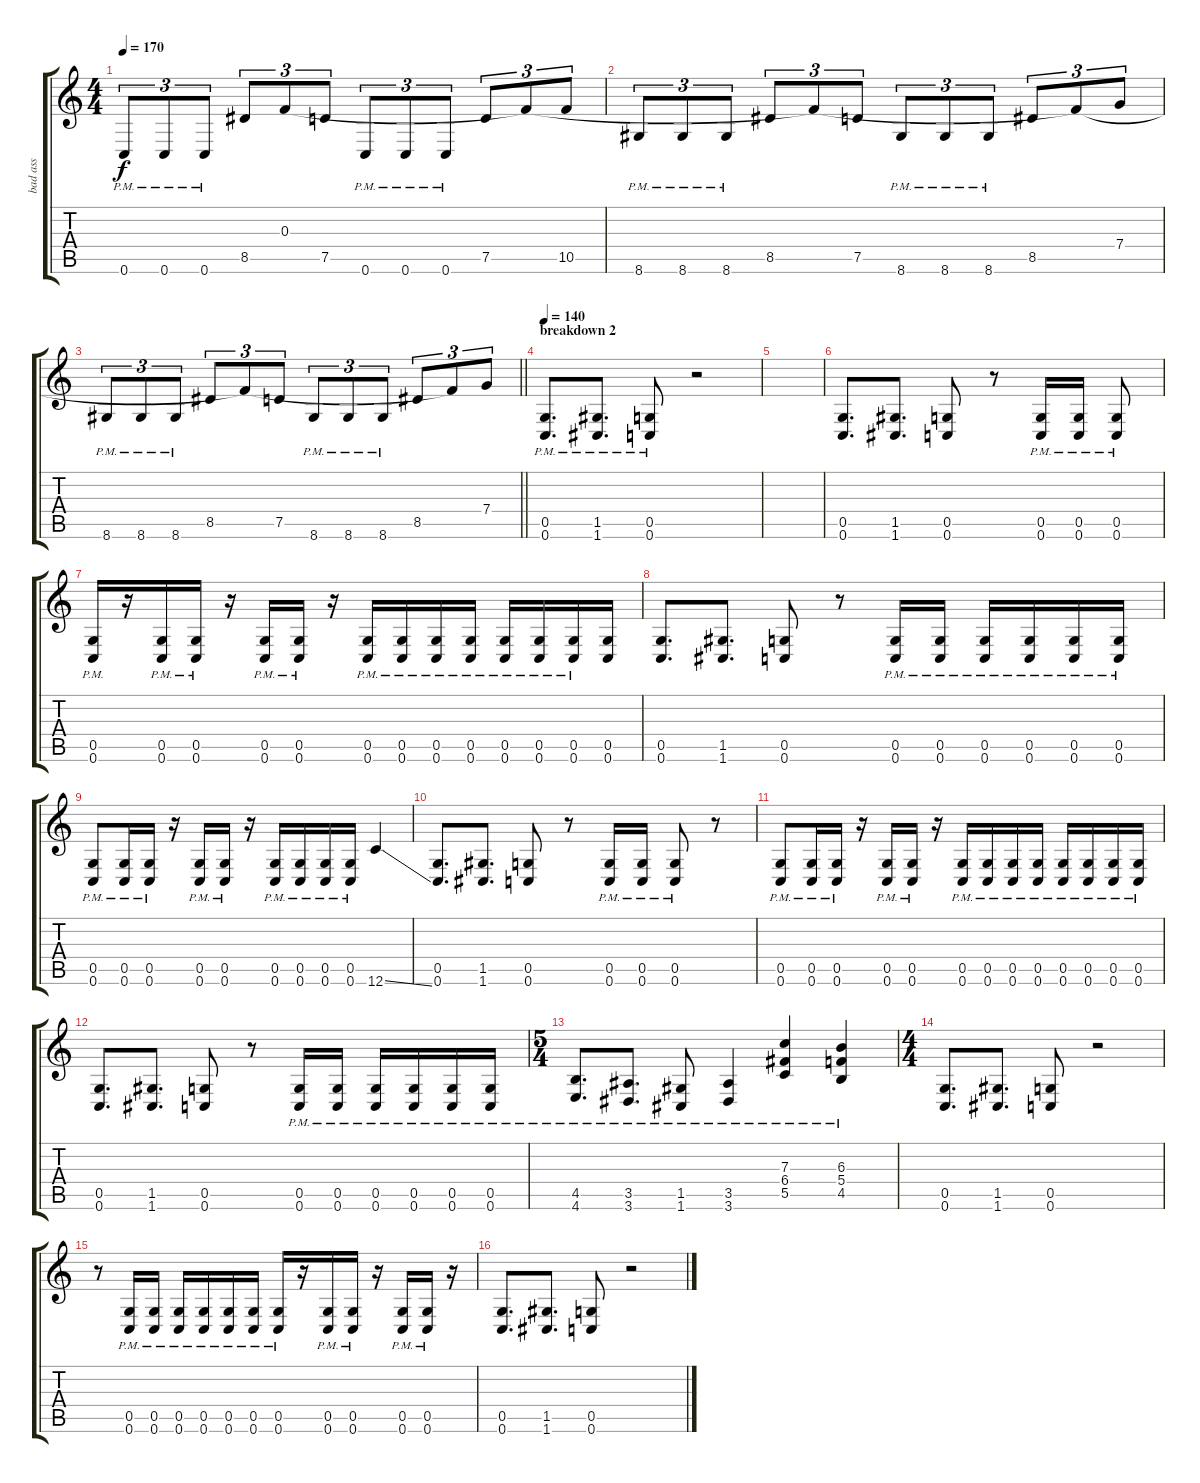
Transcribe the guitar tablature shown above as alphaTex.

\track ("bad ass" "bad ass") {instrument electricbasspick}
\staff {score tabs}
\tuning (D4 A3 F3 C3 G2 C2) {hide}
\ts (4 4)
\tempo 170
\clef g2
\ks c
0.6{pm}.8{tu (3 2) dy f} 0.6{pm}.8{tu (3 2)} 0.6{pm}.8{tu (3 2)} 8.5.8{tu (3 2)} 0.3{t}.8{tu (3 2)} 7.5.8{tu (3 2)} 0.6{pm}.8{tu (3 2)} 0.6{pm}.8{tu (3 2)} 0.6{pm}.8{tu (3 2)} 7.5.8{tu (3 2)} 0.3{t}.8{tu (3 2)} 10.5.8{tu (3 2)} |
8.6{pm}.8{tu (3 2)} 8.6{pm}.8{tu (3 2)} 8.6{pm}.8{tu (3 2)} 8.5.8{tu (3 2)} 0.3{t}.8{tu (3 2)} 7.5.8{tu (3 2)} 8.6{pm}.8{tu (3 2)} 8.6{pm}.8{tu (3 2)} 8.6{pm}.8{tu (3 2)} 8.5.8{tu (3 2)} 0.3{t}.8{tu (3 2)} 7.4.8{tu (3 2)} |
\barLineRight lightlight
8.6{pm}.8{tu (3 2)} 8.6{pm}.8{tu (3 2)} 8.6{pm}.8{tu (3 2)} 8.5.8{tu (3 2)} 0.3{t}.8{tu (3 2)} 7.5.8{tu (3 2)} 8.6{pm}.8{tu (3 2)} 8.6{pm}.8{tu (3 2)} 8.6{pm}.8{tu (3 2)} 8.5.8{tu (3 2)} 0.3{t}.8{tu (3 2)} 7.4.8{tu (3 2)} |
\section ("" "breakdown 2")
\tempo 150
\tempo 140
(0.5{pm} 0.6).8{d} (1.5{pm} 1.6).8{d} (0.5{pm} 0.6).8 r.2 |
|
(0.5 0.6).8{d} (1.5 1.6).8{d} (0.5 0.6).8 r.8 (0.5{pm} 0.6).16 (0.5{pm} 0.6).16 (0.5{pm} 0.6).8 |
(0.5{pm} 0.6).16 r.16 (0.5{pm} 0.6).16 (0.5{pm} 0.6).16 r.16 (0.5{pm} 0.6).16 (0.5{pm} 0.6).16 r.16 (0.5{pm} 0.6).16 (0.5{pm} 0.6).16 (0.5{pm} 0.6).16 (0.5{pm} 0.6).16 (0.5{pm} 0.6).16 (0.5{pm} 0.6).16 (0.5{pm} 0.6).16 (0.5 0.6).16 |
(0.5 0.6).8{d} (1.5 1.6).8{d} (0.5 0.6).8 r.8 (0.5 0.6{pm}).16 (0.5 0.6{pm}).16 (0.5 0.6{pm}).16 (0.5 0.6{pm}).16 (0.5 0.6{pm}).16 (0.5 0.6{pm}).16 |
(0.5 0.6{pm}).8 (0.5 0.6{pm}).16 (0.5 0.6{pm}).16 r.16 (0.5 0.6{pm}).16 (0.5 0.6{pm}).16 r.16 (0.5 0.6{pm}).16 (0.5 0.6{pm}).16 (0.5 0.6{pm}).16 (0.5 0.6{pm}).16 12.6{ss}.4 |
(0.5 0.6).8{d} (1.5 1.6).8{d} (0.5 0.6).8 r.8 (0.5 0.6{pm}).16 (0.5 0.6{pm}).16 (0.5 0.6{pm}).8 r.8 |
(0.5 0.6{pm}).8 (0.5 0.6{pm}).16 (0.5 0.6{pm}).16 r.16 (0.5 0.6{pm}).16 (0.5 0.6{pm}).16 r.16 (0.5 0.6{pm}).16 (0.5 0.6{pm}).16 (0.5 0.6{pm}).16 (0.5 0.6{pm}).16 (0.5 0.6{pm}).16 (0.5 0.6{pm}).16 (0.5 0.6{pm}).16 (0.5 0.6{pm}).16 |
(0.5 0.6).8{d} (1.5 1.6).8{d} (0.5 0.6).8 r.8 (0.5 0.6{pm}).16 (0.5 0.6{pm}).16 (0.5 0.6{pm}).16 (0.5 0.6{pm}).16 (0.5 0.6{pm}).16 (0.5 0.6{pm}).16 |
\ts (5 4)
(4.5 4.6{pm}).8{d} (3.5 3.6{pm}).8{d} (1.5 1.6{pm}).8 (3.5 3.6{pm}).4 (7.3 6.4 5.5{pm}).4 (6.3 5.4 4.5{pm}).4 |
\ts (4 4)
(0.5 0.6).8{d} (1.5 1.6).8{d} (0.5 0.6).8 r.2 |
r.8 (0.5 0.6{pm}).16 (0.5 0.6{pm}).16 (0.5 0.6{pm}).16 (0.5 0.6{pm}).16 (0.5 0.6{pm}).16 (0.5 0.6{pm}).16 (0.5 0.6{pm}).16 r.16 (0.5 0.6{pm}).16 (0.5 0.6{pm}).16 r.16 (0.5 0.6{pm}).16 (0.5 0.6{pm}).16 r.16 |
(0.5 0.6).8{d} (1.5 1.6).8{d} (0.5 0.6).8 r.2
